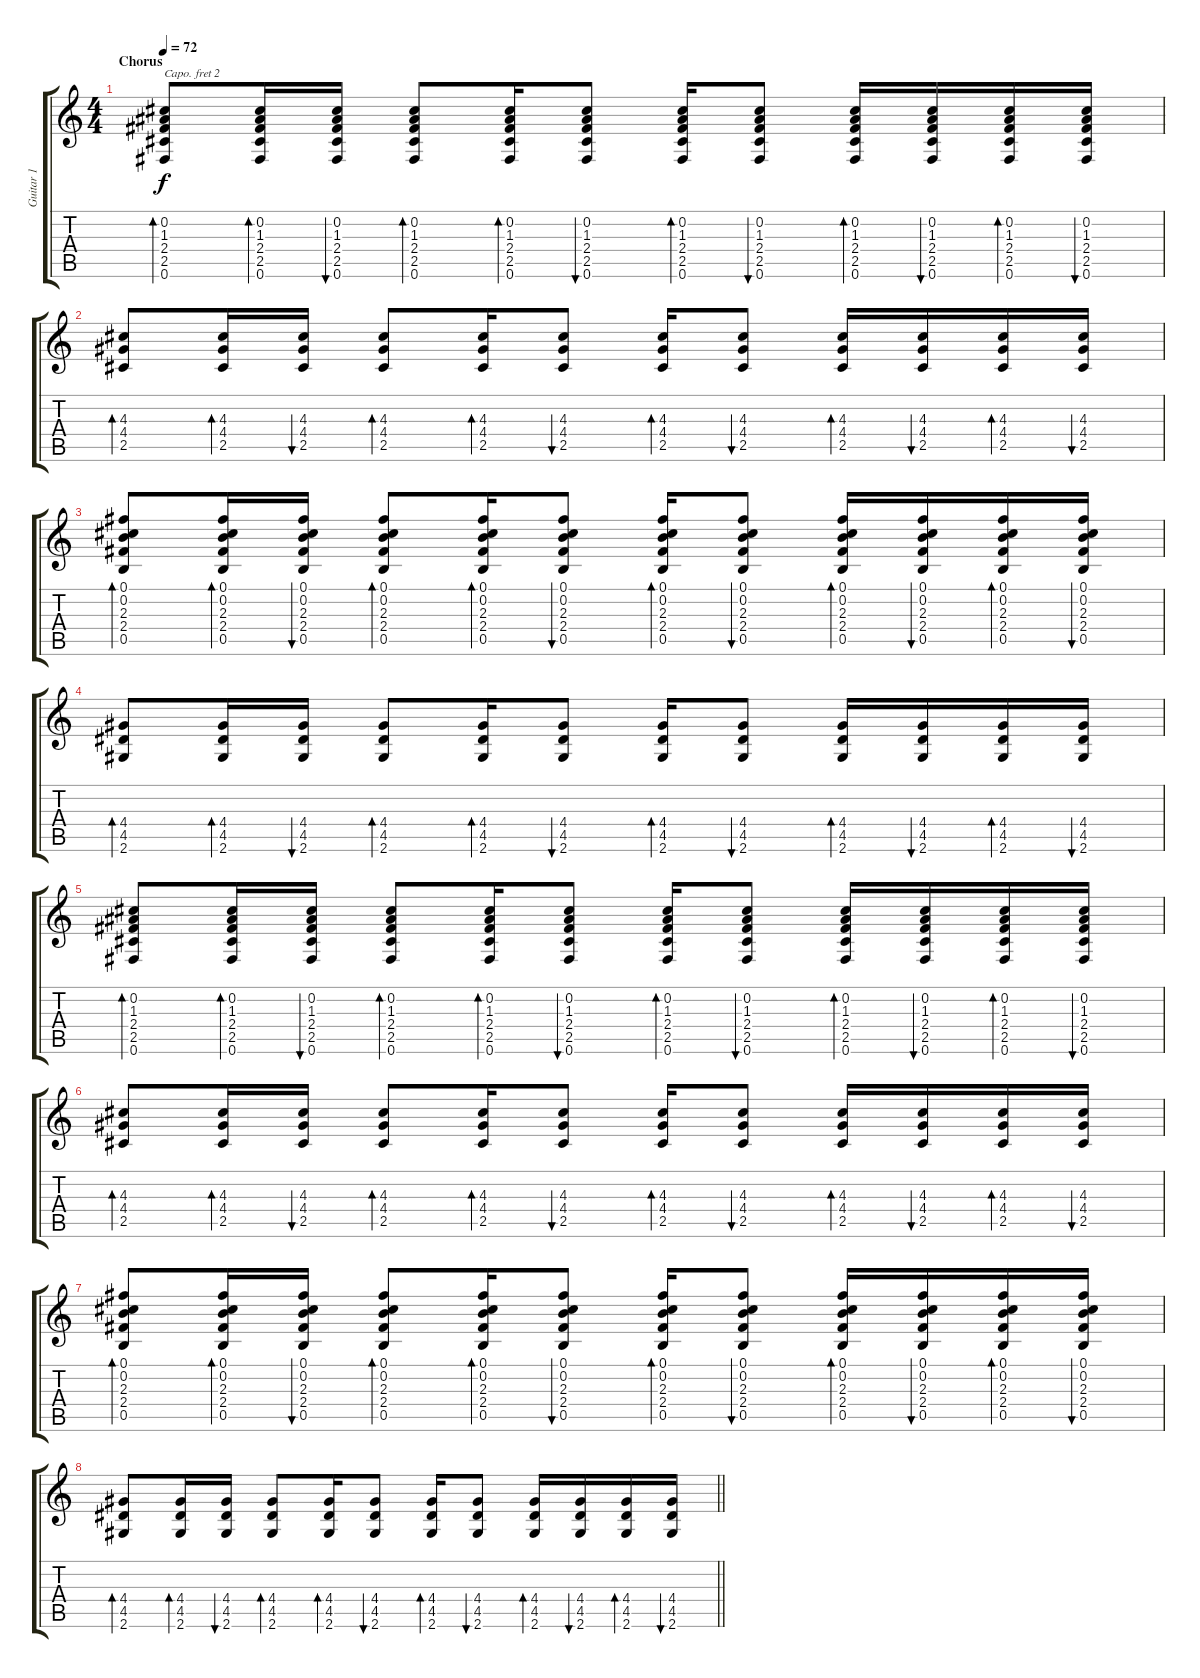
\track ("Guitar 1" "Guitar 1") {instrument acousticguitarsteel}
\staff {score tabs}
\capo 2
\tuning (E4 B3 G3 D3 A2 E2) {hide}
\ts (4 4)
\section ("" "Chorus")
\tempo 72
\clef g2
\ks c
(0.2 1.3 2.4 2.5 0.6).8{bd 30 dy f} (0.2 1.3 2.4 2.5 0.6).16{bd 30} (0.2 1.3 2.4 2.5 0.6).16{bu 30} (0.2 1.3 2.4 2.5 0.6).8{bd 30} (0.2 1.3 2.4 2.5 0.6).16{bd 30} (0.2 1.3 2.4 2.5 0.6).8{bu 30} (0.2 1.3 2.4 2.5 0.6).16{bd 30} (0.2 1.3 2.4 2.5 0.6).8{bu 30} (0.2 1.3 2.4 2.5 0.6).16{bd 30} (0.2 1.3 2.4 2.5 0.6).16{bu 30} (0.2 1.3 2.4 2.5 0.6).16{bd 30} (0.2 1.3 2.4 2.5 0.6).16{bu 30} |
(4.3 4.4 2.5).8{bd 30} (4.3 4.4 2.5).16{bd 30} (4.3 4.4 2.5).16{bu 30} (4.3 4.4 2.5).8{bd 30} (4.3 4.4 2.5).16{bd 30} (4.3 4.4 2.5).8{bu 30} (4.3 4.4 2.5).16{bd 30} (4.3 4.4 2.5).8{bu 30} (4.3 4.4 2.5).16{bd 30} (4.3 4.4 2.5).16{bu 30} (4.3 4.4 2.5).16{bd 30} (4.3 4.4 2.5).16{bu 30} |
(0.1 0.2 2.3 2.4 0.5).8{bd 30} (0.1 0.2 2.3 2.4 0.5).16{bd 30} (0.1 0.2 2.3 2.4 0.5).16{bu 30} (0.1 0.2 2.3 2.4 0.5).8{bd 30} (0.1 0.2 2.3 2.4 0.5).16{bd 30} (0.1 0.2 2.3 2.4 0.5).8{bu 30} (0.1 0.2 2.3 2.4 0.5).16{bd 30} (0.1 0.2 2.3 2.4 0.5).8{bu 30} (0.1 0.2 2.3 2.4 0.5).16{bd 30} (0.1 0.2 2.3 2.4 0.5).16{bu 30} (0.1 0.2 2.3 2.4 0.5).16{bd 30} (0.1 0.2 2.3 2.4 0.5).16{bu 30} |
(4.4 4.5 2.6).8{bd 30} (4.4 4.5 2.6).16{bd 30} (4.4 4.5 2.6).16{bu 30} (4.4 4.5 2.6).8{bd 30} (4.4 4.5 2.6).16{bd 30} (4.4 4.5 2.6).8{bu 30} (4.4 4.5 2.6).16{bd 30} (4.4 4.5 2.6).8{bu 30} (4.4 4.5 2.6).16{bd 30} (4.4 4.5 2.6).16{bu 30} (4.4 4.5 2.6).16{bd 30} (4.4 4.5 2.6).16{bu 30} |
(0.2 1.3 2.4 2.5 0.6).8{bd 30} (0.2 1.3 2.4 2.5 0.6).16{bd 30} (0.2 1.3 2.4 2.5 0.6).16{bu 30} (0.2 1.3 2.4 2.5 0.6).8{bd 30} (0.2 1.3 2.4 2.5 0.6).16{bd 30} (0.2 1.3 2.4 2.5 0.6).8{bu 30} (0.2 1.3 2.4 2.5 0.6).16{bd 30} (0.2 1.3 2.4 2.5 0.6).8{bu 30} (0.2 1.3 2.4 2.5 0.6).16{bd 30} (0.2 1.3 2.4 2.5 0.6).16{bu 30} (0.2 1.3 2.4 2.5 0.6).16{bd 30} (0.2 1.3 2.4 2.5 0.6).16{bu 30} |
(4.3 4.4 2.5).8{bd 30} (4.3 4.4 2.5).16{bd 30} (4.3 4.4 2.5).16{bu 30} (4.3 4.4 2.5).8{bd 30} (4.3 4.4 2.5).16{bd 30} (4.3 4.4 2.5).8{bu 30} (4.3 4.4 2.5).16{bd 30} (4.3 4.4 2.5).8{bu 30} (4.3 4.4 2.5).16{bd 30} (4.3 4.4 2.5).16{bu 30} (4.3 4.4 2.5).16{bd 30} (4.3 4.4 2.5).16{bu 30} |
(0.1 0.2 2.3 2.4 0.5).8{bd 30} (0.1 0.2 2.3 2.4 0.5).16{bd 30} (0.1 0.2 2.3 2.4 0.5).16{bu 30} (0.1 0.2 2.3 2.4 0.5).8{bd 30} (0.1 0.2 2.3 2.4 0.5).16{bd 30} (0.1 0.2 2.3 2.4 0.5).8{bu 30} (0.1 0.2 2.3 2.4 0.5).16{bd 30} (0.1 0.2 2.3 2.4 0.5).8{bu 30} (0.1 0.2 2.3 2.4 0.5).16{bd 30} (0.1 0.2 2.3 2.4 0.5).16{bu 30} (0.1 0.2 2.3 2.4 0.5).16{bd 30} (0.1 0.2 2.3 2.4 0.5).16{bu 30} |
\barLineRight lightlight
(4.4 4.5 2.6).8{bd 30} (4.4 4.5 2.6).16{bd 30} (4.4 4.5 2.6).16{bu 30} (4.4 4.5 2.6).8{bd 30} (4.4 4.5 2.6).16{bd 30} (4.4 4.5 2.6).8{bu 30} (4.4 4.5 2.6).16{bd 30} (4.4 4.5 2.6).8{bu 30} (4.4 4.5 2.6).16{bd 30} (4.4 4.5 2.6).16{bu 30} (4.4 4.5 2.6).16{bd 30} (4.4 4.5 2.6).16{bu 30}
